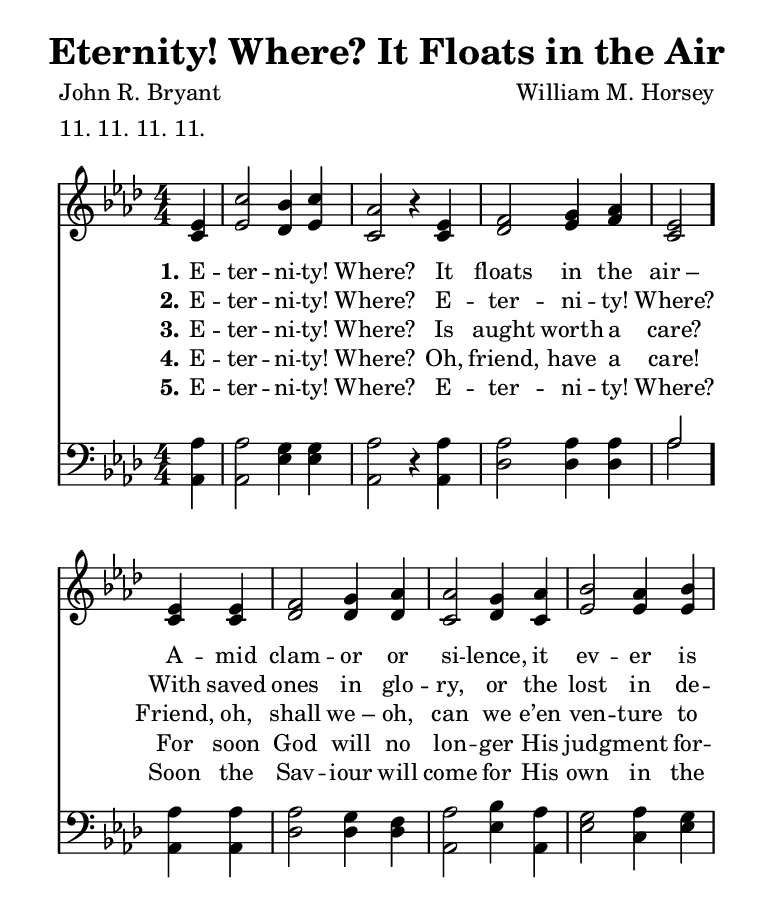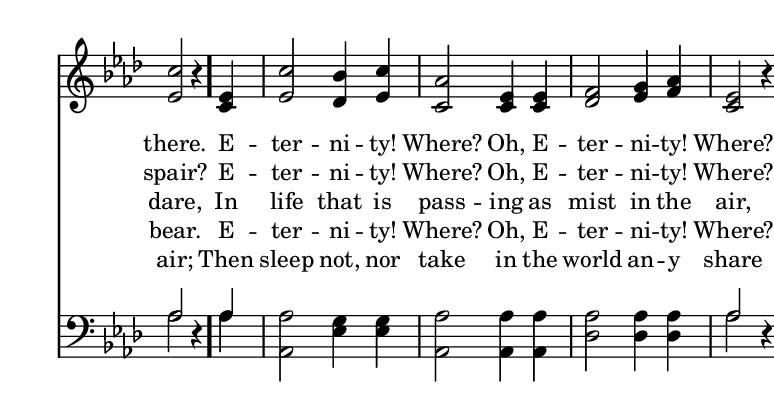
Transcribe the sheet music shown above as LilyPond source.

\include "common/global.ily"
\paper {
  \include "common/paper.ily"
  ragged-bottom = ##t
  system-count = 3
page-count = 2

}

\header{
  %gospel
  hymnnumber = "51"
  title = "Eternity! Where? It Floats in the Air"
  tunename = "Eternity"
  meter = "11. 11. 11. 11."
  poet = "John R. Bryant" % see https://hymnary.org/text/eternity_where_it_floats_in_the_air
  composer = "William M. Horsey" % not found at hymnary.org -- see http://www.plymouthbrethren.org/article/5207
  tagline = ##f
}

% for fermata in MIDI
ta = { \tempo 4=100 }
tb = { \tempo 4=50  }

patternAA = {    c4 | c2 c4 c4 | c2 c4 c4 | c2 c4 c4 | c2 c4 }
patternAB = { c4 c4 | c2 c4 c4 | c2 c4 c4 | c2 c4 c4 | c2 c4 }

global = {
  \include "common/overrides.ily"
  \override Staff.TimeSignature.style = #'numbered
  \time 4/4
  \override Score.MetronomeMark.transparent = ##t % hide all fermata changes too
  \ta
  \key aes \major
  \partial 4
  \autoBeamOff
}

notesSoprano = {
\global
\relative c' {

  \changePitch \patternAA { ees     | c' bes c | aes r ees   | f g aes     | ees   }
  \changePitch \patternAB { ees ees | f g aes  | aes g aes   | bes aes bes | c r   }
  \changePitch \patternAA { ees,    | c' bes c | aes ees ees | f g aes     | ees r }
  \changePitch \patternAA { ees     | f g aes  | aes g aes   | bes c bes   | aes r }

  \bar "|."

}
}

notesAlto = {
\global
\relative e' {

  \changePitch \patternAA { c   | ees des ees | c r c   | des ees f   | c     }
  \changePitch \patternAB { c c | des des des | c des c | ees ees ees | ees r }
  \changePitch \patternAA { c   | ees des ees | c c c   | des ees f   | c r   }
  \changePitch \patternAA { c   | des des des | c des c | des ees des | c     }

}
}

notesTenor = {
\global
\relative a {

  \changePitch \patternAA { aes     | aes g g | aes r aes   | aes aes aes | aes   }
  \changePitch \patternAB { aes aes | aes g f | aes bes aes | g aes g     | aes r }
  \changePitch \patternAA { aes     | aes g g | aes aes aes | aes aes aes | aes r }
  \changePitch \patternAA { aes     | aes g f | aes bes aes | g g g       | aes r }

}
}

notesBass = {
\global
\relative f, {

\changePitch \patternAA { aes      | aes ees' ees  | aes, r aes    | des des des  | aes'   }
\changePitch \patternAB { aes, aes | des des des   | aes ees' aes, | ees' c ees   | aes r  }
\changePitch \patternAA { aes      | aes, ees' ees | aes, aes aes  | des des des  | aes' r }
\changePitch \patternAA { aes,     | des des des   | aes ees' aes, | ees' ees ees | aes,   }

}
}

wordsA = \lyricmode {
\set stanza = "1."

E -- ter -- ni -- ty! Where? It floats in the air_– \bar "."
A -- mid clam -- or or si -- lence, it ev -- er is there. \bar "."
E -- ter -- ni -- ty! Where? Oh, E -- ter -- ni -- ty! Where? \bar "."
The ques -- tion so sol -- emn_– E -- ter -- ni -- ty! Where? \bar "."

}

wordsB = \lyricmode {
\set stanza = "2."

E -- ter -- ni -- ty! Where? E -- ter -- ni -- ty! Where?
With saved ones in glo -- ry, or the lost in de -- spair?
E -- ter -- ni -- ty! Where? Oh, E -- ter -- ni -- ty! Where?
With one or the oth -- er_– E -- ter -- ni -- ty! Where?

}

wordsC = \lyricmode {
\set stanza = "3."

E -- ter -- ni -- ty! Where? Is aught worth a care?
Friend, oh, shall we_– oh, can we e’en ven -- ture to dare,
In life that is pass -- ing as mist in the air,
Do aught till we set -- tle E -- ter -- ni -- ty_– where?

}

wordsD = \lyricmode {
\set stanza = "4."

E -- ter -- ni -- ty! Where? Oh, friend, have a care!
For soon God will no lon -- ger His judg -- ment for -- bear.
E -- ter -- ni -- ty! Where? Oh, E -- ter -- ni -- ty! Where?
This night may de -- cide your E -- ter -- ni -- ty_– where?

}

wordsE = \lyricmode {
\set stanza = "5."

E -- ter -- ni -- ty! Where? E -- ter -- ni -- ty! Where?
Soon the Sav -- iour will come for His own in the air;
Then sleep not, nor take in the world an -- y share
Till an -- swered this ques -- tion_– E -- ter -- ni -- ty! Where?

}

\score {
  \context ChoirStaff <<
    \context Staff = upper <<
      \set Staff.autoBeaming = ##f
      \set ChoirStaff.systemStartDelimiter = #'SystemStartBar
      \set ChoirStaff.printPartCombineTexts = ##f
      \partcombine #'(2 . 11) \notesSoprano \notesAlto
      \context NullVoice = sopranos { \voiceOne << \notesSoprano >> }
      \context Lyrics = one   \lyricsto sopranos \wordsA
      \context Lyrics = two   \lyricsto sopranos \wordsB
      \context Lyrics = three \lyricsto sopranos \wordsC
      \context Lyrics = four  \lyricsto sopranos \wordsD
      \context Lyrics = five  \lyricsto sopranos \wordsE
    >>
    \context Staff = men <<
      \set Staff.autoBeaming = ##f
      \clef bass
      \set ChoirStaff.printPartCombineTexts = ##f
      \partcombine #'(2 . 11) \notesTenor \notesBass
    >>
  >>
  \layout {
    \include "common/layout.ily"
  }
  #(cond ((ly:get-option 'eog-midi-permitted) #{ \midi{
    \include "common/midi.ily"
  } #}))
}

\version "2.19.49"  % necessary for upgrading to future LilyPond versions.

% vi:set et ts=2 sw=2 ai nocindent syntax=lilypond:
